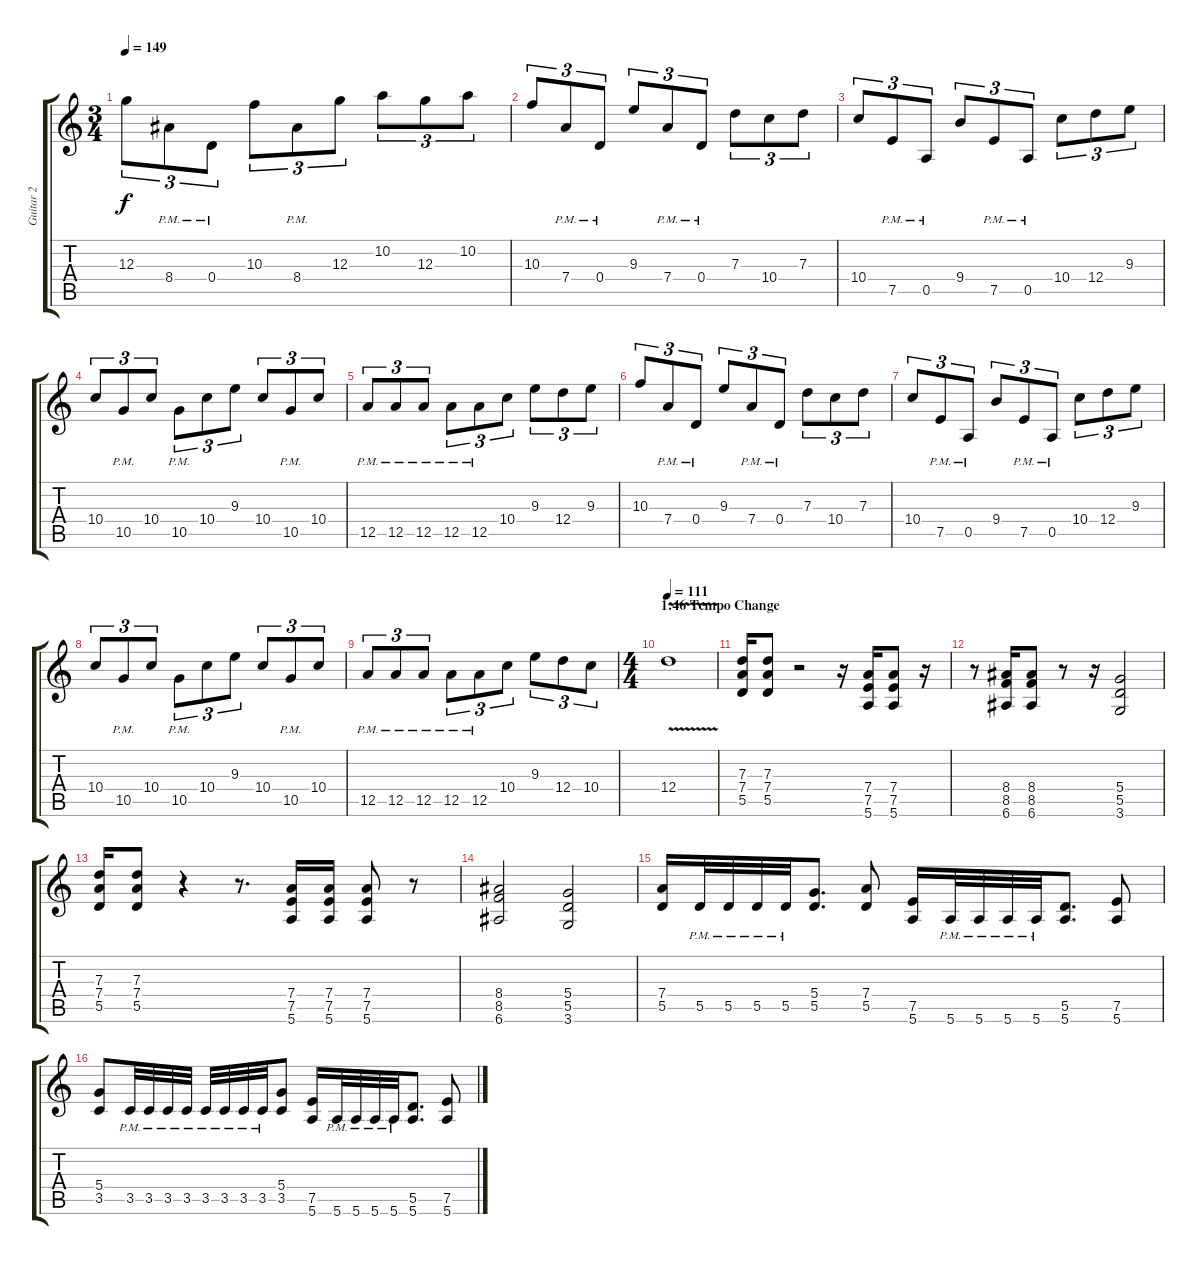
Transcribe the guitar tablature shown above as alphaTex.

\track ("Guitar 2" "Guitar 2") {instrument distortionguitar}
\staff {score tabs}
\tuning (E4 B3 G3 D3 A2 E2) {hide}
\ts (3 4)
\tempo 149
\clef g2
\ks c
12.3.8{tu (3 2) dy f} 8.4{pm}.8{tu (3 2)} 0.4{pm}.8{tu (3 2)} 10.3.8{tu (3 2)} 8.4{pm}.8{tu (3 2)} 12.3.8{tu (3 2)} 10.2.8{tu (3 2)} 12.3.8{tu (3 2)} 10.2.8{tu (3 2)} |
10.3.8{tu (3 2)} 7.4{pm}.8{tu (3 2)} 0.4{pm}.8{tu (3 2)} 9.3.8{tu (3 2)} 7.4{pm}.8{tu (3 2)} 0.4{pm}.8{tu (3 2)} 7.3.8{tu (3 2)} 10.4.8{tu (3 2)} 7.3.8{tu (3 2)} |
10.4.8{tu (3 2)} 7.5{pm}.8{tu (3 2)} 0.5{pm}.8{tu (3 2)} 9.4.8{tu (3 2)} 7.5{pm}.8{tu (3 2)} 0.5{pm}.8{tu (3 2)} 10.4.8{tu (3 2)} 12.4.8{tu (3 2)} 9.3.8{tu (3 2)} |
10.4.8{tu (3 2)} 10.5{pm}.8{tu (3 2)} 10.4.8{tu (3 2)} 10.5{pm}.8{tu (3 2)} 10.4.8{tu (3 2)} 9.3.8{tu (3 2)} 10.4.8{tu (3 2)} 10.5{pm}.8{tu (3 2)} 10.4.8{tu (3 2)} |
12.5{pm}.8{tu (3 2)} 12.5{pm}.8{tu (3 2)} 12.5{pm}.8{tu (3 2)} 12.5{pm}.8{tu (3 2)} 12.5{pm}.8{tu (3 2)} 10.4.8{tu (3 2)} 9.3.8{tu (3 2)} 12.4.8{tu (3 2)} 9.3.8{tu (3 2)} |
10.3.8{tu (3 2)} 7.4{pm}.8{tu (3 2)} 0.4{pm}.8{tu (3 2)} 9.3.8{tu (3 2)} 7.4{pm}.8{tu (3 2)} 0.4{pm}.8{tu (3 2)} 7.3.8{tu (3 2)} 10.4.8{tu (3 2)} 7.3.8{tu (3 2)} |
10.4.8{tu (3 2)} 7.5{pm}.8{tu (3 2)} 0.5{pm}.8{tu (3 2)} 9.4.8{tu (3 2)} 7.5{pm}.8{tu (3 2)} 0.5{pm}.8{tu (3 2)} 10.4.8{tu (3 2)} 12.4.8{tu (3 2)} 9.3.8{tu (3 2)} |
10.4.8{tu (3 2)} 10.5{pm}.8{tu (3 2)} 10.4.8{tu (3 2)} 10.5{pm}.8{tu (3 2)} 10.4.8{tu (3 2)} 9.3.8{tu (3 2)} 10.4.8{tu (3 2)} 10.5{pm}.8{tu (3 2)} 10.4.8{tu (3 2)} |
12.5{pm}.8{tu (3 2)} 12.5{pm}.8{tu (3 2)} 12.5{pm}.8{tu (3 2)} 12.5{pm}.8{tu (3 2)} 12.5{pm}.8{tu (3 2)} 10.4.8{tu (3 2)} 9.3.8{tu (3 2)} 12.4.8{tu (3 2)} 10.4.8{tu (3 2)} |
\ts (4 4)
\section ("" "1:46 Tempo Change")
\tempo 111
12.4{v}.1 |
(7.3 7.4 5.5).16 (7.3 7.4 5.5).8 r.2 r.16 (7.4 7.5 5.6).16 (7.4 7.5 5.6).8 r.16 |
r.8 (8.4 8.5 6.6).16 (8.4 8.5 6.6).8 r.8 r.16 (5.4 5.5 3.6).2 |
(7.3 7.4 5.5).16 (7.3 7.4 5.5).8 r.4 r.8{d} (7.4 7.5 5.6).16 (7.4 7.5 5.6).16 (7.4 7.5 5.6).8 r.8 |
(8.4 8.5 6.6).2 (5.4 5.5 3.6).2 |
(7.4 5.5).16 5.5{pm}.32 5.5{pm}.32 5.5{pm}.32 5.5{pm}.32 (5.4 5.5).8{d} (7.4 5.5).8 (7.5 5.6).16 5.6{pm}.32 5.6{pm}.32 5.6{pm}.32 5.6{pm}.32 (5.5 5.6).8{d} (7.5 5.6).8 |
(5.4 3.5).8 3.5{pm}.32 3.5{pm}.32 3.5{pm}.32 3.5{pm}.32 3.5{pm}.32 3.5{pm}.32 3.5{pm}.32 3.5{pm}.32 (5.4 3.5).8 (7.5 5.6).16 5.6{pm}.32 5.6{pm}.32 5.6{pm}.32 5.6{pm}.32 (5.5 5.6).8{d} (7.5 5.6).8
